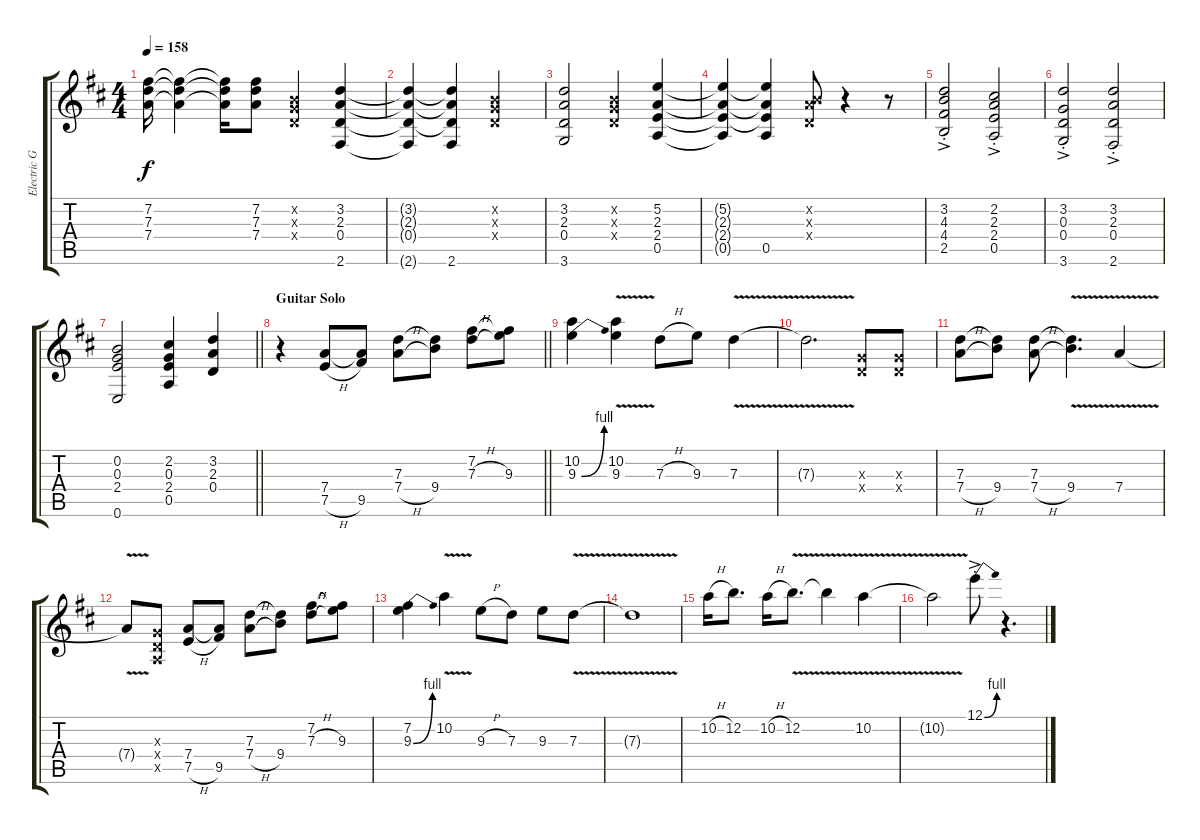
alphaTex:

\track ("Electric Guitar" "Electric G") {instrument electricguitarjazz}
\staff {score tabs}
\tuning (E4 B3 G3 D3 A2 E2) {hide}
\ts (4 4)
\tempo 158
\clef g2
\ks d
(7.2 7.3 7.4).16{dy f} (7.2{t} 7.3{t} 7.4{t}).4 (7.2{t} 7.3{t} 7.4{t}).16 (7.2 7.3 7.4).8 (0.2{x} 0.3{x} 0.4{x}).4 (3.2 2.3 0.4 2.6).4 |
(3.2{t} 2.3{t} 0.4{t} 2.6{t}).4 (3.2{t} 2.3{t} 0.4{t} 2.6).4 (0.2{x} 0.3{x} 0.4{x}).2 |
(3.2 2.3 0.4 3.6).2 (0.2{x} 0.3{x} 0.4{x}).4 (5.2 2.3 2.4 0.5).4 |
(5.2{t} 2.3{t} 2.4{t} 0.5{t}).4 (5.2{t} 2.3{t} 2.4{t} 0.5).4 (0.2{x} 2.3{x} 0.4{x}).8 r.4 r.8 |
(3.2{ac st} 4.3{ac st} 4.4{ac st} 2.5{ac st}).2 (2.2{ac st} 2.3{ac st} 2.4{ac st} 0.5{ac st}).2 |
(3.2{ac st} 0.3{ac st} 0.4{ac st} 3.6{ac st}).2 (3.2{ac st} 2.3{ac st} 0.4{ac st} 2.6{ac st}).2 |
\barLineRight lightlight
(0.2 0.3 2.4 0.6).2 (2.2 0.3 2.4 0.5).4 (3.2 2.3 0.4).4 |
\section ("" "Guitar Solo")
\barLineRight lightlight
r.4{volume 8} (7.4 7.5{h}).8 (7.4{t} 9.5).8 (7.3 7.4{h}).8 (7.3{t} 9.4).8 (7.2 7.3{h}).8 (7.2{t} 9.3).8 |
(10.2 9.3{be (bend 0 0 60 4)}).4 (10.2{v} 9.3{v}).4 7.3{h}.8 9.3.8 7.3{v}.4 |
7.3{v t}.2{d} (0.3{x} 0.4{x}).8 (0.3{x} 0.4{x}).8 |
(7.3 7.4{h}).8 (7.3{t} 9.4).8 (7.3 7.4{h}).8 (7.3{t} 9.4{v}).4{d} 7.4{v}.4 |
7.4{v t}.8 (0.3{x} 0.4{x} 0.5{x}).8 (7.4 7.5{h}).8 (7.4{t} 9.5).8 (7.3 7.4{h}).8 (7.3{t} 9.4).8 (7.2 7.3{h}).8 (7.2{t} 9.3).8 |
(7.2 9.3{be (bend 0 0 60 4)}).4 10.2{v}.4 9.3{h}.8 7.3.8 9.3.8 7.3{v}.8 |
7.3{v t}.1 |
10.2{h}.16 12.2.8{d} 10.2{h}.16 12.2{v}.8{d} 12.2{v t}.4 10.2{v}.4 |
10.2{v t}.2 12.1{be (bend 0 0 60 4) ac st}.8 r.4{d}
